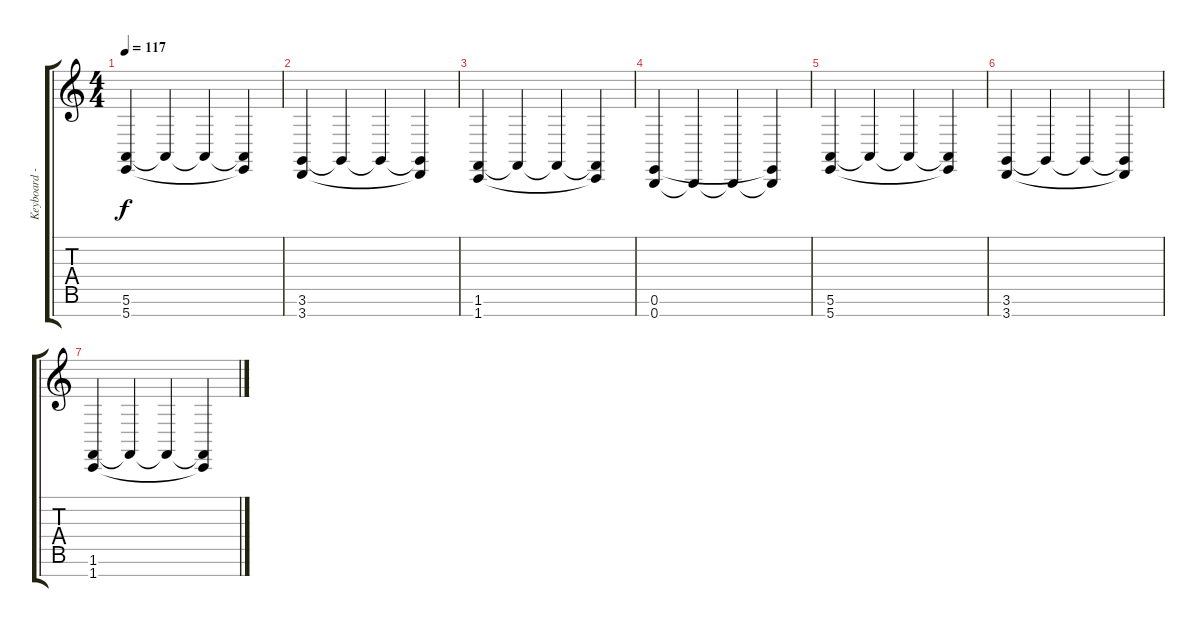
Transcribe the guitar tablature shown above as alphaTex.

\track ("Keyboard - Recorded" "Keyboard -") {instrument accordion}
\staff {score tabs}
\tuning (E4 B3 G3 D3 A2 E2 B1) {hide}
\ts (4 4)
\tempo 117
\clef g2
\ks c
(5.6 5.7).4{dy f} 5.6{t}.4 5.6{t}.4 (5.6{t} 5.7{t}).4 |
(3.6 3.7).4{volume 5} 3.6{t}.4 3.6{t}.4 (3.6{t} 3.7{t}).4 |
(1.6 1.7).4 1.6{t}.4 1.6{t}.4 (1.6{t} 1.7{t}).4 |
(0.6 0.7).4{volume 3} 0.7{t}.4 0.7{t}.4 (0.6{t} 0.7{t}).4 |
(5.6 5.7).4 5.6{t}.4 5.6{t}.4 (5.6{t} 5.7{t}).4 |
(3.6 3.7).4{volume 0} 3.6{t}.4 3.6{t}.4 (3.6{t} 3.7{t}).4 |
(1.6 1.7).4 1.6{t}.4 1.6{t}.4 (1.6{t} 1.7{t}).4
